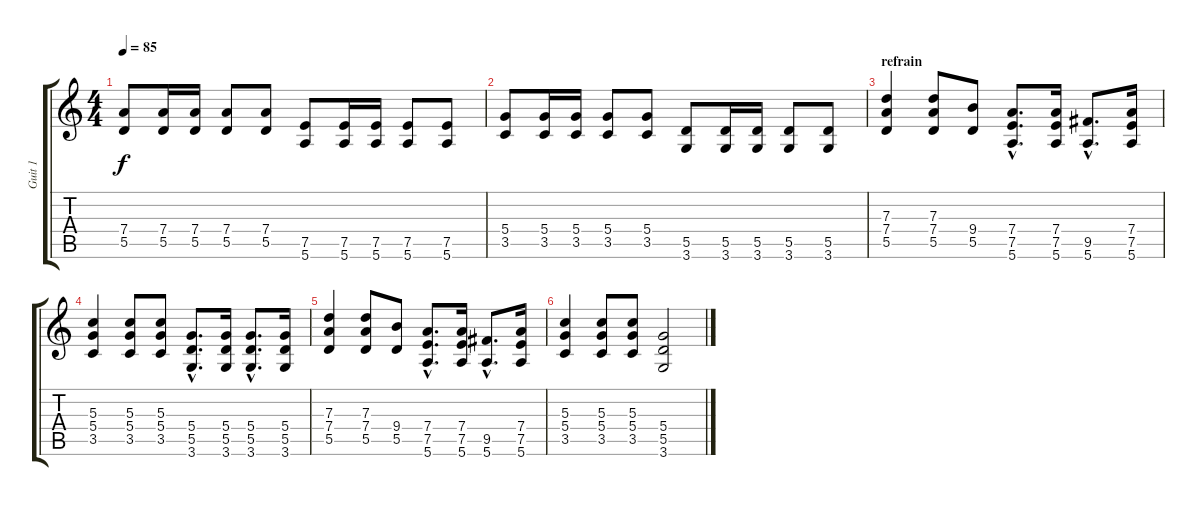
\track ("Guit 1" "Guit 1") {instrument electricguitarclean}
\staff {score tabs}
\tuning (E4 B3 G3 D3 A2 E2) {hide}
\ts (4 4)
\tempo 85
\clef g2
\ks c
(7.4 5.5).8{dy f instrument overdrivenguitar} (7.4 5.5).16 (7.4 5.5).16 (7.4 5.5).8 (7.4 5.5).8 (7.5 5.6).8 (7.5 5.6).16 (7.5 5.6).16 (7.5 5.6).8 (7.5 5.6).8 |
(5.4 3.5).8 (5.4 3.5).16 (5.4 3.5).16 (5.4 3.5).8 (5.4 3.5).8 (5.5 3.6).8 (5.5 3.6).16 (5.5 3.6).16 (5.5 3.6).8 (5.5 3.6).8 |
\section ("" "refrain")
(7.3 7.4 5.5).4{instrument overdrivenguitar} (7.3 7.4 5.5).8 (9.4 5.5).8 (7.4{hac} 7.5{hac} 5.6{hac}).8{d} (7.4 7.5 5.6).16 (9.5{hac} 5.6{hac}).8{d} (7.4 7.5 5.6).16 |
(5.3 5.4 3.5).4 (5.3 5.4 3.5).8 (5.3 5.4 3.5).8 (5.4{hac} 5.5{hac} 3.6{hac}).8{d} (5.4 5.5 3.6).16 (5.4{hac} 5.5{hac} 3.6{hac}).8{d} (5.4 5.5 3.6).16 |
(7.3 7.4 5.5).4{instrument overdrivenguitar} (7.3 7.4 5.5).8 (9.4 5.5).8 (7.4{hac} 7.5{hac} 5.6{hac}).8{d} (7.4 7.5 5.6).16 (9.5{hac} 5.6{hac}).8{d} (7.4 7.5 5.6).16 |
(5.3 5.4 3.5).4 (5.3 5.4 3.5).8 (5.3 5.4 3.5).8 (5.4 5.5 3.6).2
